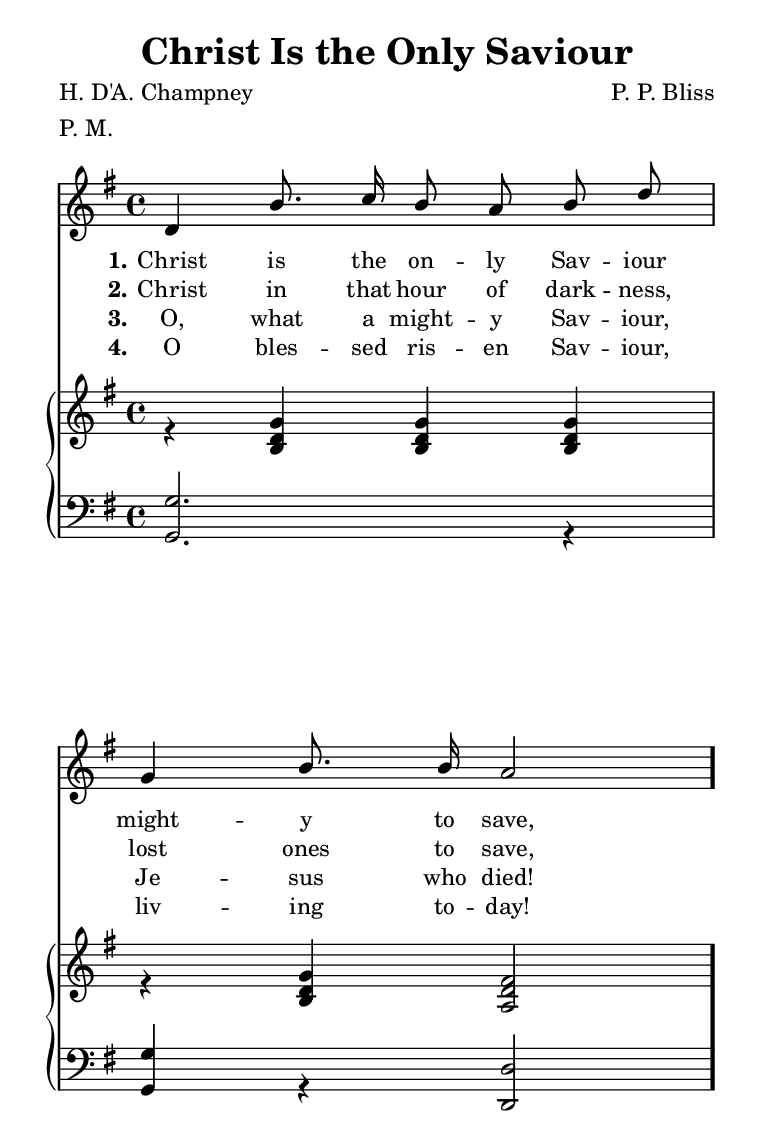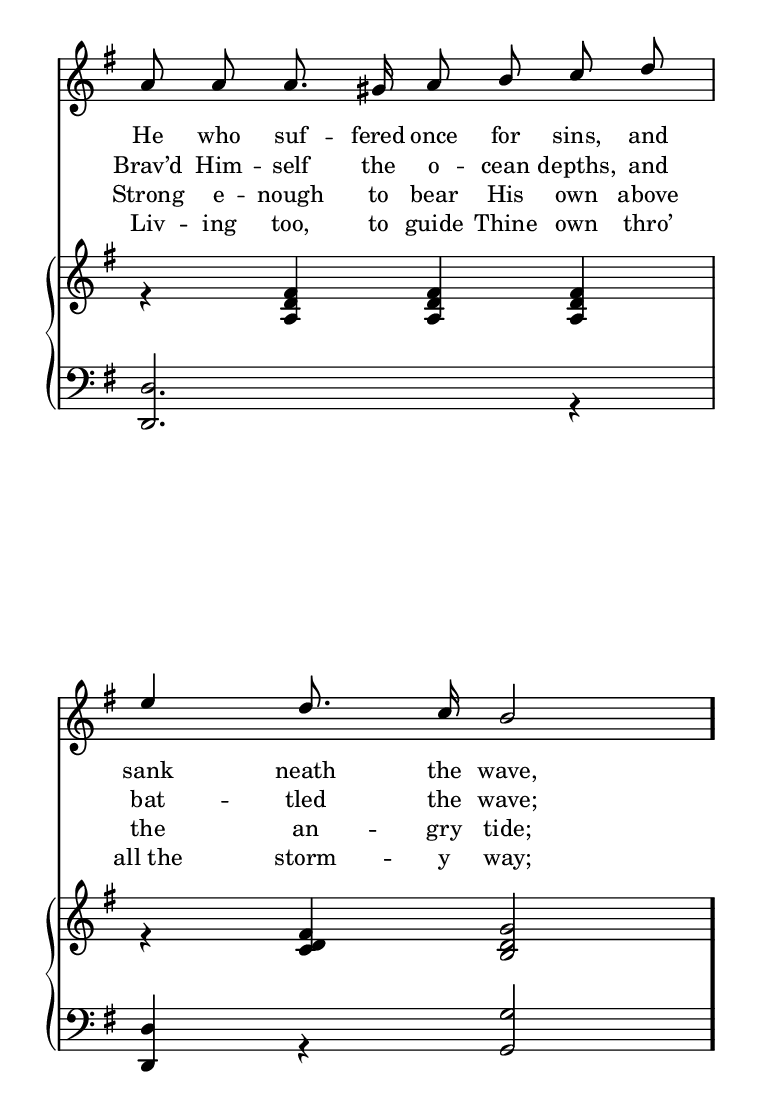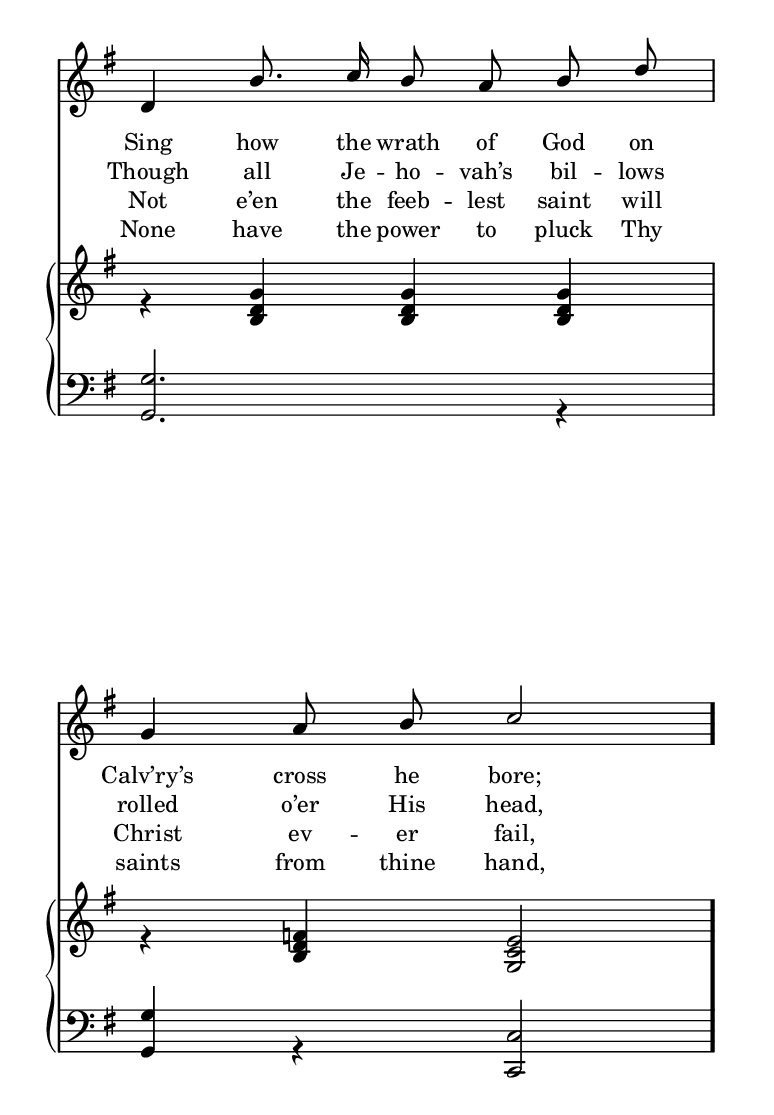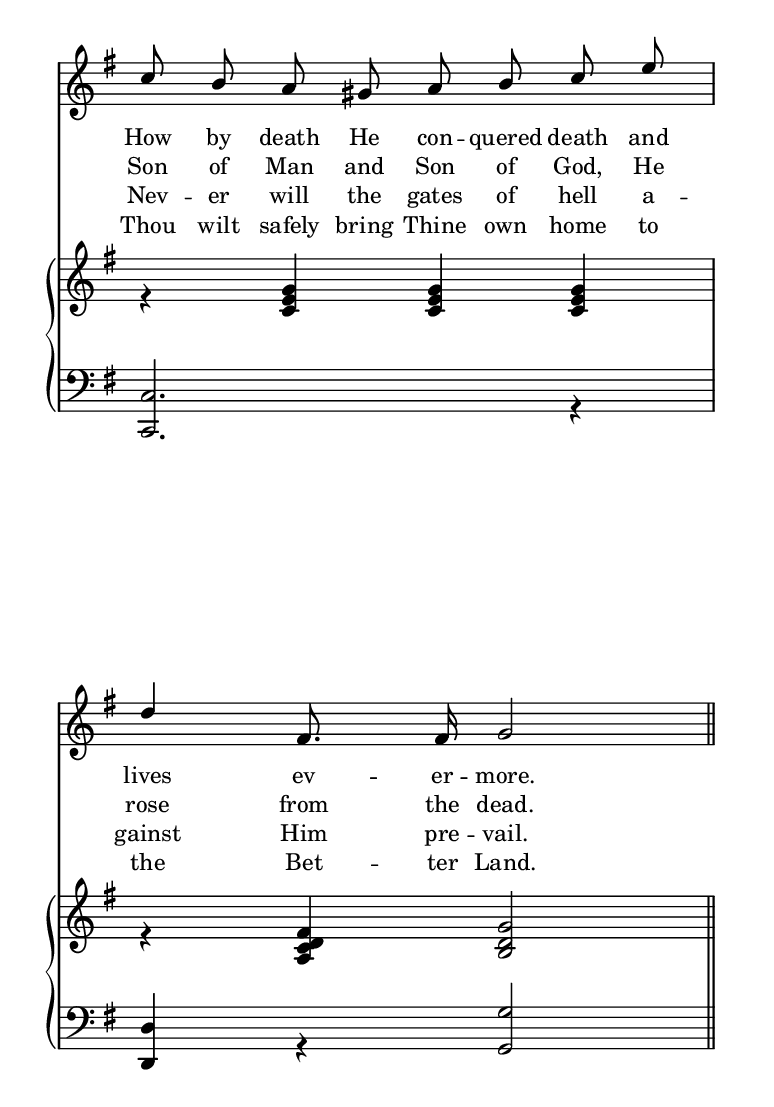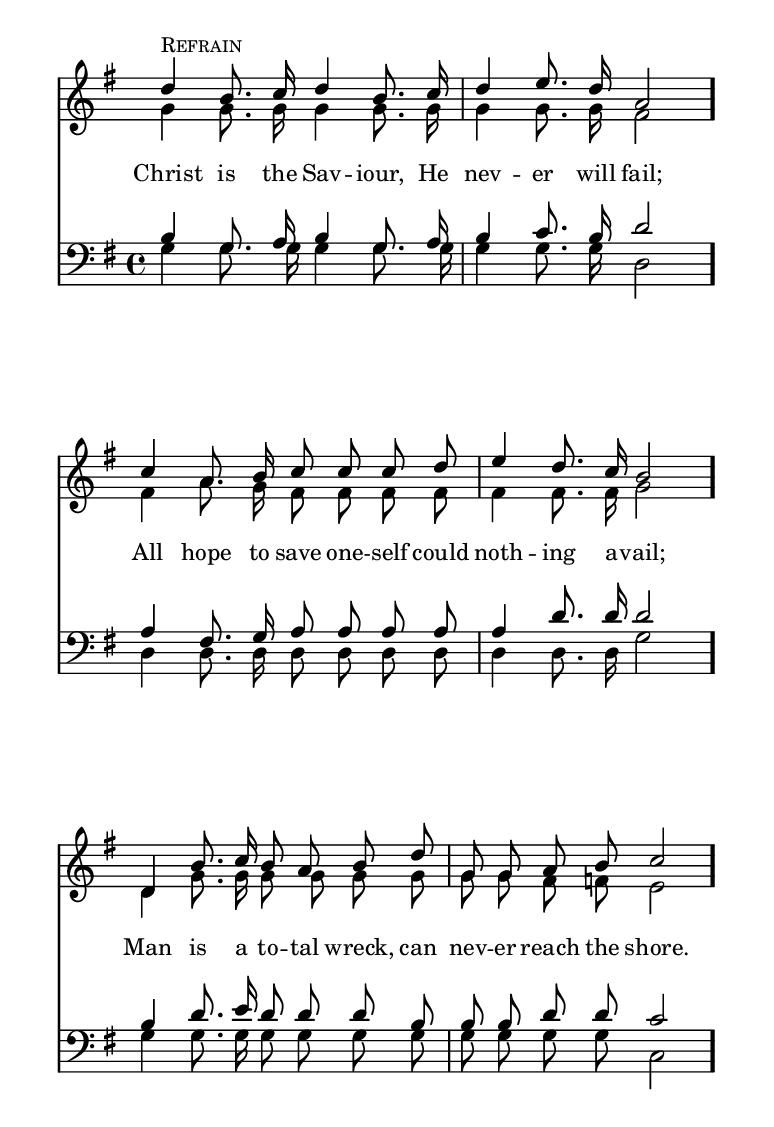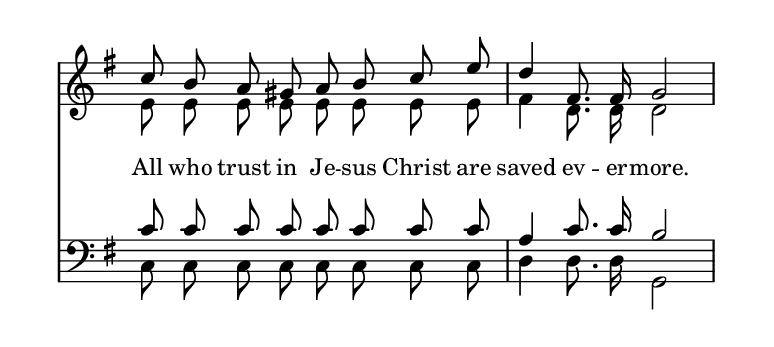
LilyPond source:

\include "common/global.ily"
\paper {
  \include "common/paper.ily"
  %ragged-bottom = ##t
  ragged-last-bottom = ##t
  systems-per-page = ##f
  page-count = #(cond (is-eogsized 2) (#t #f))
}

\header{
  hymnnumber = "65"
  title = "Christ Is the Only Saviour"
  tunename = "The Lifeboat"
  meter = "P. M."
  poet = "H. D'A. Champney"
  composer = "P. P. Bliss"
  %copyright = ""
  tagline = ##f
}

% for fermata in MIDI
ta = { \tempo 4=80 }
tb = { \tempo 4=40 }

patternAA = { c4 c8. c16 c8 c8 c8 c8 | c4 c8. c16 c2 }
patternAB = { c4 c8. c16 c8 c8 c8 c8 | c4 c8  c8  c2 }
patternAC = { c4 c8. c16 c4 c8.  c16 | c4 c8. c16 c2 }
patternAD = { c4 c8. c16 c8 c8 c8 c8 | c8 c8 c8 c8 c2 }
patternAE = { c8 c8 c8. c16 c8 c8 c8 c8 | c4 c8. c16 c2 }

patternBA = { c8 c8 c8 c8 c8 c8 c8 c8 | c4 c8. c16 c2 }

global = {
  \include "common/overrides.ily"
  \override Staff.TimeSignature.style = #'()
  \time 4/4
  \override Score.MetronomeMark.transparent = ##t % hide all fermata changes too
  \ta
  \key g \major
  %\partial 4
  \autoBeamOff
}

notesAlto = {
\global
\relative e' {

  %\repeat unfold 32 { \skip 4 }
  \changePitch \patternAC { g g g g g g | g g g fis }
  \changePitch \patternAA { fis a g fis fis fis fis | fis fis fis g }
  \changePitch \patternAD { d g g g g g g | g g fis f e }
  \changePitch \patternBA { e e e e e e e e | fis d d d }

}
}

notesTenor = {
\global
\relative a {

  \changePitch \patternAC { b g a b g a | b c b d }
  \changePitch \patternAA { a fis g a a a a | a d d d }
  \changePitch \patternAD { b d e d d d b | b b d d c }
  \changePitch \patternBA { c c c c c c c c | a c c b }

}
}

notesBass = {
\global
\relative f {

  \changePitch \patternAC { g g g g g g | g g g d }
  \changePitch \patternAA { d d d d d d d | d d d g }
  \changePitch \patternAD { g g g g g g g | g g g g c, }
  \changePitch \patternBA { c c c c c c c c | d d d g, }

}
}

Refrain = \lyricmode {

Christ is the Sav -- iour, He nev -- er will fail; \bar "."
All hope to save one -- self could noth -- ing a -- vail; \bar "."
Man is a to -- tal wreck, can nev -- er reach the shore. \bar "." \break
All who trust in Je -- sus Christ are saved ev -- er -- more. \bar "."

}

notesSopranoRefrain = {
\global
\relative c' {

  << s^\markup { \small \caps "Refrain" }
  \changePitch \patternAC { d' b c d b c | d e d a  } >>
  \changePitch \patternAA { c a b c c c d | e d c b }
  \changePitch \patternAD { d, b' c b a b d | g, g a b c }
  \changePitch \patternBA { c b a gis a b c e | d fis, fis g }

}
}

notesSoprano = {
\global
\relative c' {

  \changePitch \patternAA { d b' c b a b d | g, b b a }
  \changePitch \patternAE { a a a gis a b c d | e d c b } % patternAA in the original, but nonsensical
  \changePitch \patternAB { d, b' c b a b d | g, a b c }
  \changePitch \patternBA { c b a gis a b c e | d fis, fis g }

  \bar "||"

}
}

notesRightHand = {
\global
\override Stem.direction = #UP
\relative e' {

r4 < b d g >4 < b d g >4 < b d g >4 | r4 < b d g >4 < a d fis >2
r4 < a d fis >4 < a d fis >4 < a d fis >4 | r4 < c d fis >4 < b d g >2
r4 < b d g >4 < b d g >4 < b d g >4 | r4 < b d f >4 < g c e >2
r4 < c e g >4 < c e g >4 < c e g >4 | r4 < a c d fis >4 < b d g >2

}
}

notesLeftHand = {
\global
\override Stem.direction = #UP
\clef bass
\relative f, {

< g g' >2. r4 | < g g' >4 r4 < d d' >2 
< d d' >2. r4 | < d d' >4 r4 < g g' >2 
< g g' >2. r4 | < g g' >4 r4 < c, c' >2 
< c c' >2. r4 | < d d' >4 r4 < g g' >2 

}
}

wordsA = \lyricmode {
\set stanza = "1."

Christ is the on -- ly Sav -- iour might -- y to save, \bar "."
He who suf -- fered once for sins, and sank neath the wave, \bar "."
Sing how the wrath of God on Calv’ry’s cross he bore; \bar "."
How by death He con -- quered death and lives ev -- er -- more. \bar "."

}

wordsB = \lyricmode {
\set stanza = "2."

Christ in that hour of dark -- ness, lost ones to save,
Brav’d Him -- self the o -- cean depths, and bat -- tled the wave;
Though all Je -- ho -- vah’s bil -- lows rolled o’er His head,
Son of Man and Son of God, He rose from the dead.

}

wordsC = \lyricmode {
\set stanza = "3."

O, what a might -- y Sav -- iour, Je -- sus who died!
Strong e -- nough to bear His own above the an -- gry tide; % a -- bove ?
Not e’en the feeb -- lest saint will Christ ev -- er fail,
Nev -- er will the gates of hell a -- gainst Him pre -- vail.

}

wordsD = \lyricmode {
\set stanza = "4."

O bles -- sed ris -- en Sav -- iour, liv -- ing to -- day!
Liv -- ing too, to guide Thine own thro’ all_the storm -- y way;
None have the power to pluck Thy saints from thine hand,
Thou wilt safely bring Thine own home to the Bet -- ter Land.

}

\score {
  \context ChoirStaff <<
    \context Staff = upper <<
      \set ChoirStaff.systemStartDelimiter = #'SystemStartBar
      \context Voice  = sopranos { \voiceOne << \notesSoprano >> }
      \context Lyrics = one   \lyricsto sopranos \wordsA
      \context Lyrics = two   \lyricsto sopranos \wordsB
      \context Lyrics = three \lyricsto sopranos \wordsC
      \context Lyrics = four  \lyricsto sopranos \wordsD
    >>
    \context PianoStaff = men <<
      \context Voice  = righthand { \voiceTwo << \notesRightHand >> }
      \context Voice  = lefthand { \voiceTwo << \notesLeftHand >> }
    >>
  >>
  \layout {
    \include "common/layout.ily"
  }
}

\pageBreak

\score {
  \context ChoirStaff <<
    \context Staff = upper <<
    \set ChoirStaff.systemStartDelimiter = #'SystemStartBar
      \override Staff.TimeSignature.stencil = ##f
      \context Voice  = sopranosRefrain { \voiceOne << \notesSopranoRefrain >> }
      \context Voice  = altos { \voiceTwo << \notesAlto >> }
      \context Lyrics = one   \lyricsto sopranosRefrain \Refrain
    >>
    \context Staff = men <<
      \clef bass
      \context Voice  = tenors { \voiceOne << \notesTenor >> }
      \context Voice  = basses { \voiceTwo << \notesBass >> }
    >>
  >>
  \layout {
    \include "common/layout.ily"
  }
}


\score {
  \new Score {
    \context ChoirStaff <<
      \new Staff = upper <<
        \set ChoirStaff.systemStartDelimiter = #'SystemStartBar
        \new Voice  = sopranos { \voiceOne { << \notesSoprano >> << \notesSopranoRefrain >> } }
        \new Voice  = altos { \voiceTwo { \repeat unfold 32 { \skip 4 } << \notesAlto >> } }
        \new Lyrics = one   \lyricsto sopranos \wordsA \Refrain
        \new Lyrics = two   \lyricsto sopranos \wordsB
        \new Lyrics = three \lyricsto sopranos \wordsC
        \new Lyrics = four  \lyricsto sopranos \wordsD
      >>
      \new PianoStaff = men <<
        \new Voice  = righthand { \voiceTwo << \notesRightHand >> }
        \new Voice  = lefthand { \voiceTwo << \notesLeftHand >> }
        \new Voice  = tenors { \voiceOne { \repeat unfold 32 { \skip 4 } << \notesTenor >> } }
        \new Voice  = basses { \voiceTwo { \repeat unfold 32 { \skip 4 } << \notesBass >> } }
      >>
    >>
  }
  \midi{
    \include "common/midi.ily"
  }
}

\version "2.18.0"  % necessary for upgrading to future LilyPond versions.

% vi:set et ts=2 sw=2 ai nocindent syntax=lilypond:
